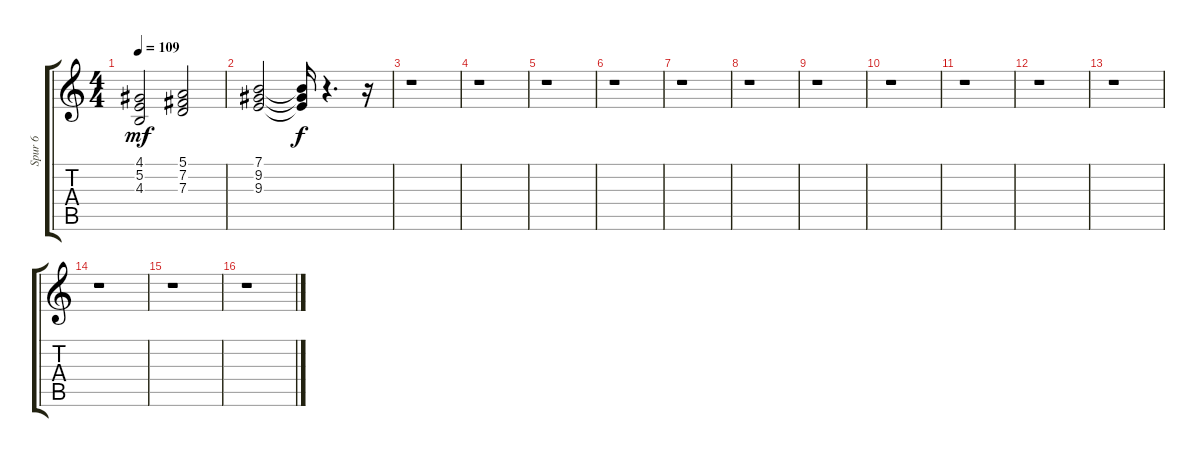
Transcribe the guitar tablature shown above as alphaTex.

\track ("Spur 6" "Spur 6") {instrument synthstrings1}
\staff {score tabs}
\tuning (E4 B3 G3 D3 A2 E2) {hide}
\ts (4 4)
\tempo 109
\clef g2
\ks c
(4.1 5.2 4.3).2{dy mf} (5.1 7.2 7.3).2 |
(7.1 9.2 9.3).2 (7.1{t} 9.2{t} 9.3{t}).16{dy f} r.4{d} r.16 |
r.1 |
r.1 |
r.1 |
r.1 |
r.1 |
r.1 |
r.1 |
r.1 |
r.1 |
r.1 |
r.1 |
r.1 |
r.1 |
r.1
